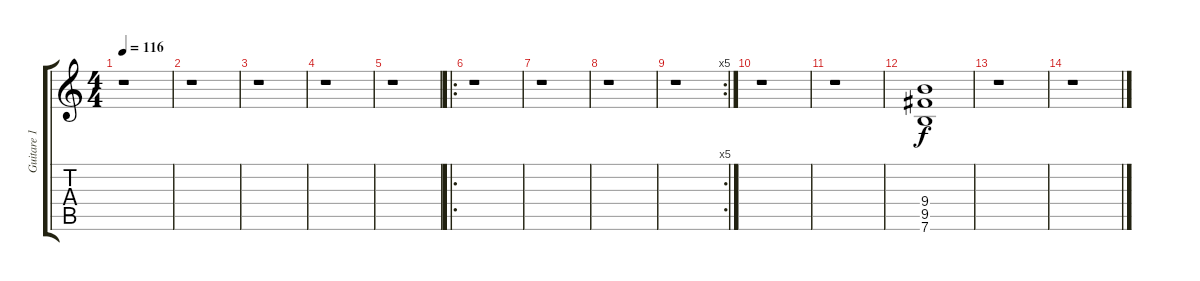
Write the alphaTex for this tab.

\track ("Guitare 1 Bis" "Guitare 1 ") {instrument overdrivenguitar}
\staff {score tabs}
\tuning (E4 B3 G3 D3 A2 E2) {hide}
\ts (4 4)
\tempo 116
\clef g2
\ks c
r.1{dy f} |
r.1 |
r.1 |
r.1 |
r.1 |
\ro
r.1 |
r.1 |
r.1 |
\rc 5
r.1 |
r.1 |
r.1 |
(9.4 9.5 7.6).1 |
r.1 |
r.1
